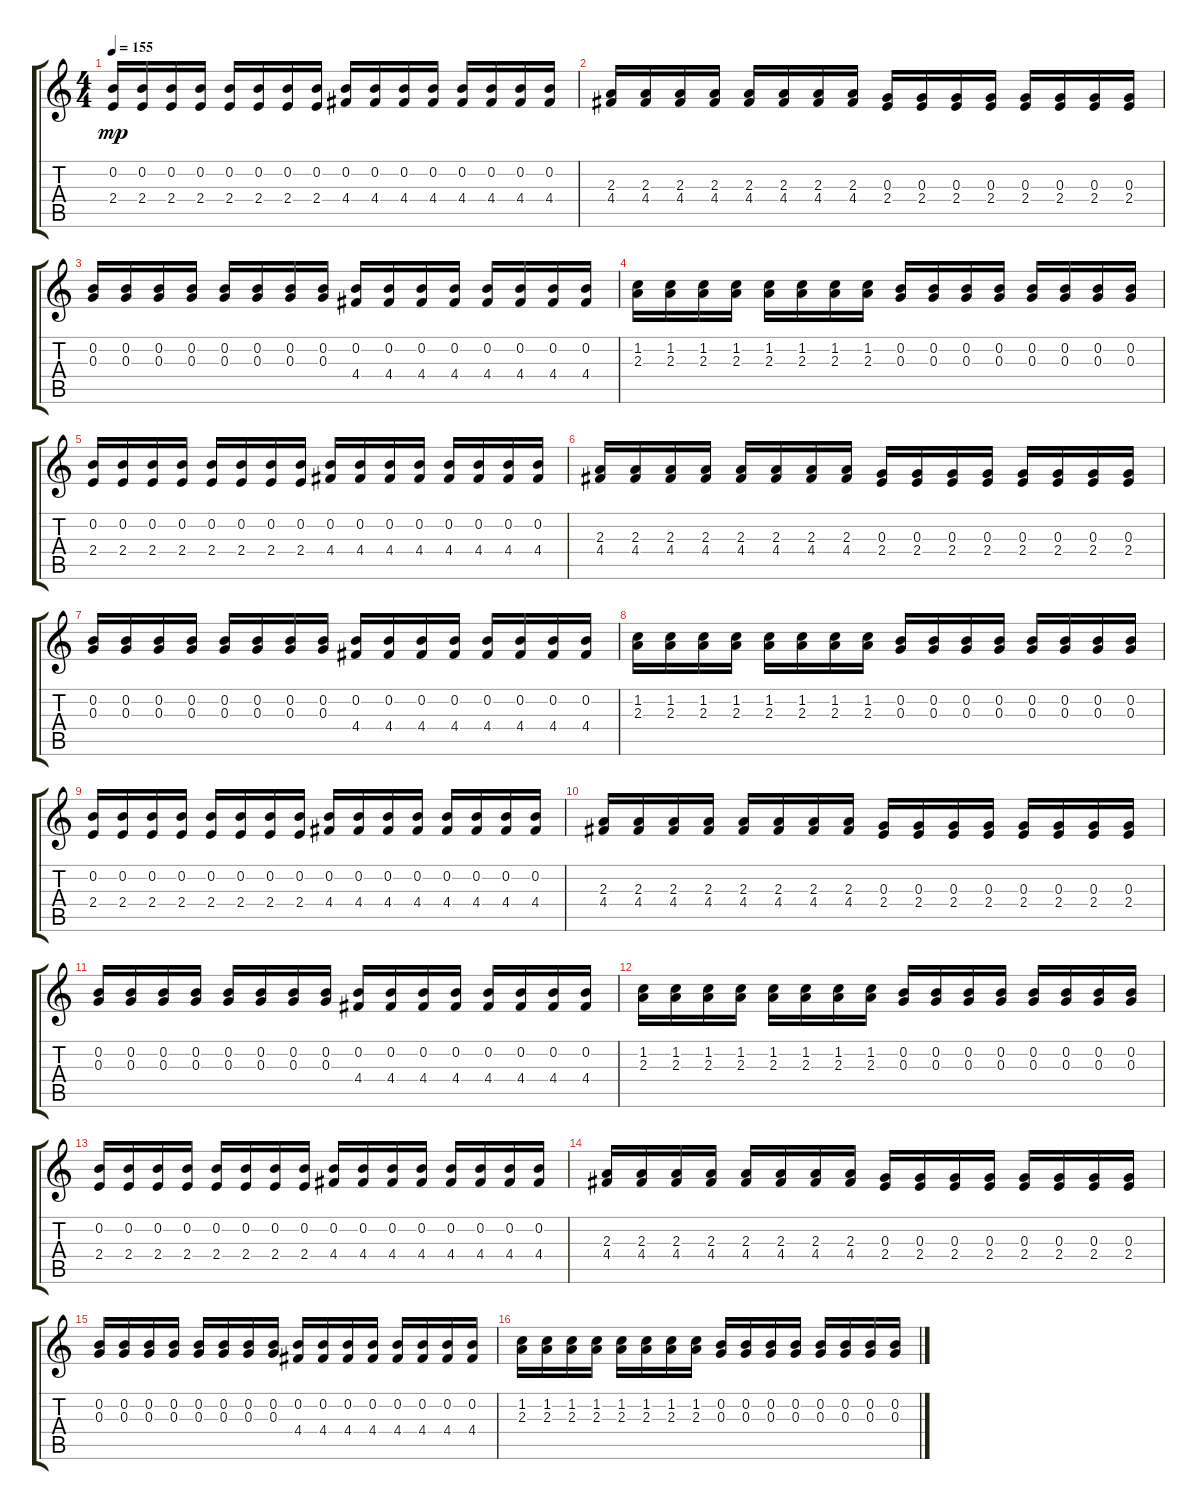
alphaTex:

\track "" {instrument overdrivenguitar}
\staff {score tabs}
\tuning (E4 B3 G3 D3 A2 E2) {hide}
\ts (4 4)
\tempo 155
\clef g2
\ks c
(0.2 2.4).16{dy mp} (0.2 2.4).16 (0.2 2.4).16 (0.2 2.4).16 (0.2 2.4).16 (0.2 2.4).16 (0.2 2.4).16 (0.2 2.4).16 (0.2 4.4).16 (0.2 4.4).16 (0.2 4.4).16 (0.2 4.4).16 (0.2 4.4).16 (0.2 4.4).16 (0.2 4.4).16 (0.2 4.4).16 |
(2.3 4.4).16 (2.3 4.4).16 (2.3 4.4).16 (2.3 4.4).16 (2.3 4.4).16 (2.3 4.4).16 (2.3 4.4).16 (2.3 4.4).16 (0.3 2.4).16 (0.3 2.4).16 (0.3 2.4).16 (0.3 2.4).16 (0.3 2.4).16 (0.3 2.4).16 (0.3 2.4).16 (0.3 2.4).16 |
(0.2 0.3).16 (0.2 0.3).16 (0.2 0.3).16 (0.2 0.3).16 (0.2 0.3).16 (0.2 0.3).16 (0.2 0.3).16 (0.2 0.3).16 (0.2 4.4).16 (0.2 4.4).16 (0.2 4.4).16 (0.2 4.4).16 (0.2 4.4).16 (0.2 4.4).16 (0.2 4.4).16 (0.2 4.4).16 |
(1.2 2.3).16 (1.2 2.3).16 (1.2 2.3).16 (1.2 2.3).16 (1.2 2.3).16 (1.2 2.3).16 (1.2 2.3).16 (1.2 2.3).16 (0.2 0.3).16 (0.2 0.3).16 (0.2 0.3).16 (0.2 0.3).16 (0.2 0.3).16 (0.2 0.3).16 (0.2 0.3).16 (0.2 0.3).16 |
(0.2 2.4).16 (0.2 2.4).16 (0.2 2.4).16 (0.2 2.4).16 (0.2 2.4).16 (0.2 2.4).16 (0.2 2.4).16 (0.2 2.4).16 (0.2 4.4).16 (0.2 4.4).16 (0.2 4.4).16 (0.2 4.4).16 (0.2 4.4).16 (0.2 4.4).16 (0.2 4.4).16 (0.2 4.4).16 |
(2.3 4.4).16 (2.3 4.4).16 (2.3 4.4).16 (2.3 4.4).16 (2.3 4.4).16 (2.3 4.4).16 (2.3 4.4).16 (2.3 4.4).16 (0.3 2.4).16 (0.3 2.4).16 (0.3 2.4).16 (0.3 2.4).16 (0.3 2.4).16 (0.3 2.4).16 (0.3 2.4).16 (0.3 2.4).16 |
(0.2 0.3).16 (0.2 0.3).16 (0.2 0.3).16 (0.2 0.3).16 (0.2 0.3).16 (0.2 0.3).16 (0.2 0.3).16 (0.2 0.3).16 (0.2 4.4).16 (0.2 4.4).16 (0.2 4.4).16 (0.2 4.4).16 (0.2 4.4).16 (0.2 4.4).16 (0.2 4.4).16 (0.2 4.4).16 |
(1.2 2.3).16 (1.2 2.3).16 (1.2 2.3).16 (1.2 2.3).16 (1.2 2.3).16 (1.2 2.3).16 (1.2 2.3).16 (1.2 2.3).16 (0.2 0.3).16 (0.2 0.3).16 (0.2 0.3).16 (0.2 0.3).16 (0.2 0.3).16 (0.2 0.3).16 (0.2 0.3).16 (0.2 0.3).16 |
(0.2 2.4).16 (0.2 2.4).16 (0.2 2.4).16 (0.2 2.4).16 (0.2 2.4).16 (0.2 2.4).16 (0.2 2.4).16 (0.2 2.4).16 (0.2 4.4).16 (0.2 4.4).16 (0.2 4.4).16 (0.2 4.4).16 (0.2 4.4).16 (0.2 4.4).16 (0.2 4.4).16 (0.2 4.4).16 |
(2.3 4.4).16 (2.3 4.4).16 (2.3 4.4).16 (2.3 4.4).16 (2.3 4.4).16 (2.3 4.4).16 (2.3 4.4).16 (2.3 4.4).16 (0.3 2.4).16 (0.3 2.4).16 (0.3 2.4).16 (0.3 2.4).16 (0.3 2.4).16 (0.3 2.4).16 (0.3 2.4).16 (0.3 2.4).16 |
(0.2 0.3).16 (0.2 0.3).16 (0.2 0.3).16 (0.2 0.3).16 (0.2 0.3).16 (0.2 0.3).16 (0.2 0.3).16 (0.2 0.3).16 (0.2 4.4).16 (0.2 4.4).16 (0.2 4.4).16 (0.2 4.4).16 (0.2 4.4).16 (0.2 4.4).16 (0.2 4.4).16 (0.2 4.4).16 |
(1.2 2.3).16 (1.2 2.3).16 (1.2 2.3).16 (1.2 2.3).16 (1.2 2.3).16 (1.2 2.3).16 (1.2 2.3).16 (1.2 2.3).16 (0.2 0.3).16 (0.2 0.3).16 (0.2 0.3).16 (0.2 0.3).16 (0.2 0.3).16 (0.2 0.3).16 (0.2 0.3).16 (0.2 0.3).16 |
(0.2 2.4).16 (0.2 2.4).16 (0.2 2.4).16 (0.2 2.4).16 (0.2 2.4).16 (0.2 2.4).16 (0.2 2.4).16 (0.2 2.4).16 (0.2 4.4).16 (0.2 4.4).16 (0.2 4.4).16 (0.2 4.4).16 (0.2 4.4).16 (0.2 4.4).16 (0.2 4.4).16 (0.2 4.4).16 |
(2.3 4.4).16 (2.3 4.4).16 (2.3 4.4).16 (2.3 4.4).16 (2.3 4.4).16 (2.3 4.4).16 (2.3 4.4).16 (2.3 4.4).16 (0.3 2.4).16 (0.3 2.4).16 (0.3 2.4).16 (0.3 2.4).16 (0.3 2.4).16 (0.3 2.4).16 (0.3 2.4).16 (0.3 2.4).16 |
(0.2 0.3).16 (0.2 0.3).16 (0.2 0.3).16 (0.2 0.3).16 (0.2 0.3).16 (0.2 0.3).16 (0.2 0.3).16 (0.2 0.3).16 (0.2 4.4).16 (0.2 4.4).16 (0.2 4.4).16 (0.2 4.4).16 (0.2 4.4).16 (0.2 4.4).16 (0.2 4.4).16 (0.2 4.4).16 |
(1.2 2.3).16 (1.2 2.3).16 (1.2 2.3).16 (1.2 2.3).16 (1.2 2.3).16 (1.2 2.3).16 (1.2 2.3).16 (1.2 2.3).16 (0.2 0.3).16 (0.2 0.3).16 (0.2 0.3).16 (0.2 0.3).16 (0.2 0.3).16 (0.2 0.3).16 (0.2 0.3).16 (0.2 0.3).16
